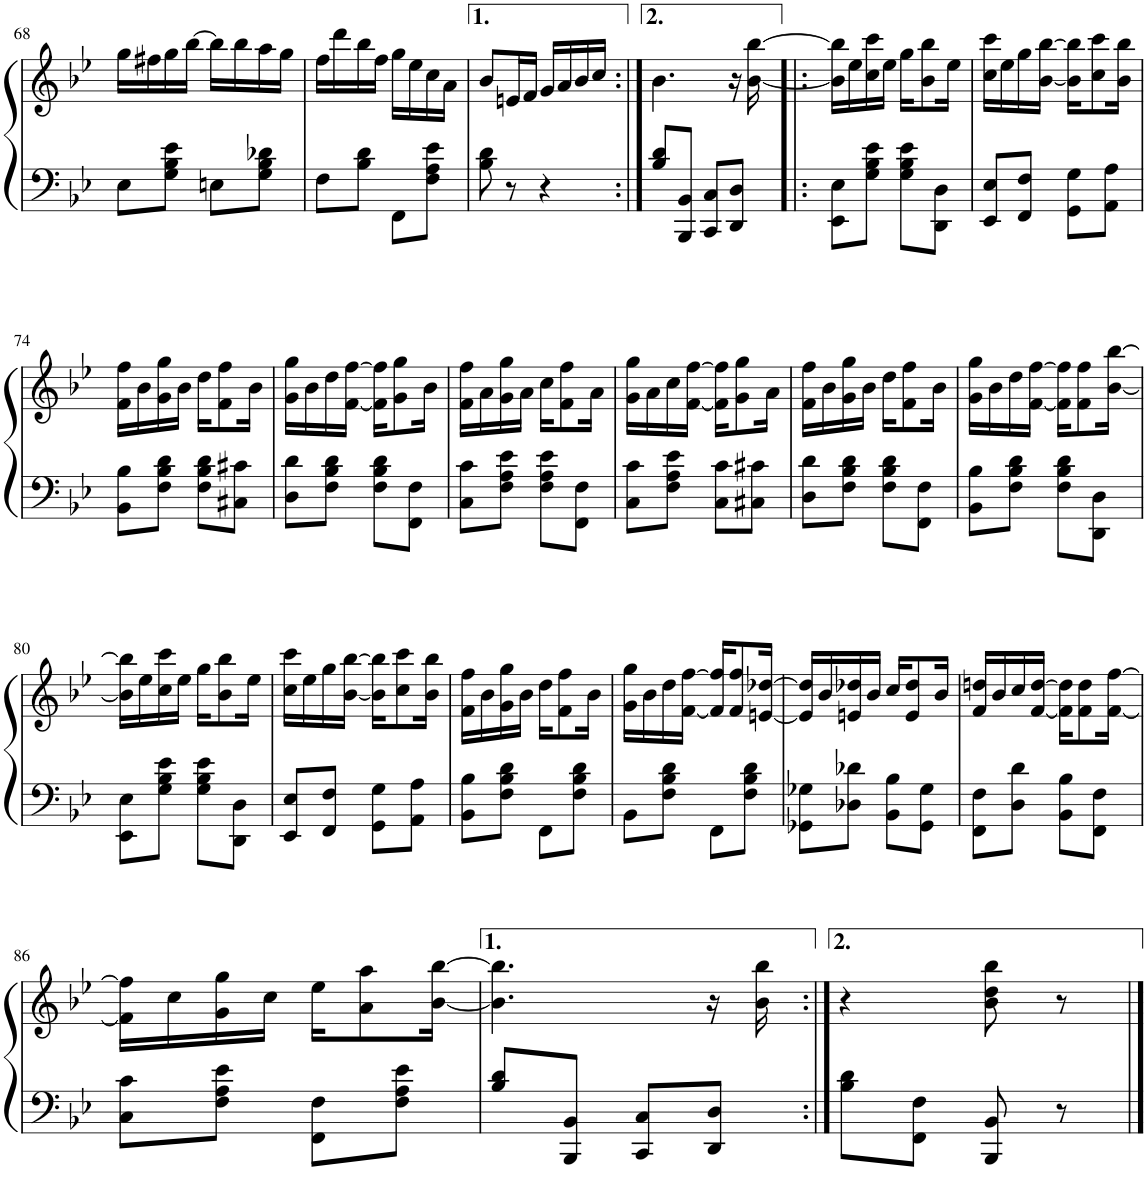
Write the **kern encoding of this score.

**kern	**kern
*part1	*part1
*staff2	*staff1
*I"Honky Tonk Piano	*
*I'Hnk. Pno.	*
!!LO:PB:g=z
*clefF4	*clefG2
*k[b-e-]	*k[b-e-]
*M2/4	*M2/4
=68	=68
8E-\L	16gg\LL
.	16ff#X\
8G\ 8B-\ 8e-\J	16gg\
.	[16bb-\JJ
8En\L	16bb-\LL]
.	16bb-\
8G\ 8B-\ 8d-X\J	16aa\
.	16gg\JJ
=69	=69
8F\L	16ff\LL
.	16ddd\
8B-\ 8d\J	16bb-\
.	16ff\JJ
8FF\L	16gg\LL
.	16ee-\
8F\ 8A\ 8e-\J	16cc\
.	16a\JJ
=70	=70
8B-\ 8d\	8b-/L
8r	16en/L
.	16f/JJ
4r	16g/LL
.	16a/
.	16b-/
.	16cc/JJ
=71:|!	=71:|!
8B-/ 8d/L	4.b-\
8BBB-/ 8BB-/J	.
8CC/ 8C/L	.
8DD/ 8D/J	16r
.	[16b-\ [16bb-\
=72!|:	=72!|:
8EE-\ 8E-\L	16b-\] 16bb-\]LL
.	16ee-\
8G\ 8B-\ 8e-\J	16cc\ 16ccc\
.	16ee-\JJ
8G\ 8B-\ 8e-\L	16gg\KL
.	8b-\ 8bb-\
8DD\ 8D\J	.
.	16ee-\Jk
=73	=73
8EE-/ 8E-/L	16cc\ 16ccc\LL
.	16ee-\
8FF/ 8F/J	16gg\
.	[16b-\ [16bb-\JJ
8GG\ 8G\L	16b-\] 16bb-\]KL
.	8cc\ 8ccc\
8AA\ 8A\J	.
.	16b-\ 16bb-\Jk
!!LO:LB:g=z
=74	=74
8BB-\ 8B-\L	16f\ 16ff\LL
.	16b-\
8F\ 8B-\ 8d\J	16g\ 16gg\
.	16b-\JJ
8F\ 8B-\ 8d\L	16dd\KL
.	8f\ 8ff\
8C#X\ 8c#X\J	.
.	16b-\Jk
=75	=75
8D\ 8d\L	16g\ 16gg\LL
.	16b-\
8F\ 8B-\ 8d\J	16dd\
.	[16f\ [16ff\JJ
8F\ 8B-\ 8d\L	16f\] 16ff\]KL
.	8g\ 8gg\
8FF\ 8F\J	.
.	16b-\Jk
=76	=76
8C\ 8c\L	16f\ 16ff\LL
.	16a\
8F\ 8A\ 8e-\J	16g\ 16gg\
.	16a\JJ
8F\ 8A\ 8e-\L	16cc\KL
.	8f\ 8ff\
8FF\ 8F\J	.
.	16a\Jk
=77	=77
8C\ 8c\L	16g\ 16gg\LL
.	16a\
8F\ 8A\ 8e-\J	16cc\
.	[16f\ [16ff\JJ
8C\ 8c\L	16f\] 16ff\]KL
.	8g\ 8gg\
8C#X\ 8c#X\J	.
.	16a\Jk
=78	=78
8D\ 8d\L	16f\ 16ff\LL
.	16b-\
8F\ 8B-\ 8d\J	16g\ 16gg\
.	16b-\JJ
8F\ 8B-\ 8d\L	16dd\KL
.	8f\ 8ff\
8FF\ 8F\J	.
.	16b-\Jk
=79	=79
8BB-\ 8B-\L	16g\ 16gg\LL
.	16b-\
8F\ 8B-\ 8d\J	16dd\
.	[16f\ [16ff\JJ
8F\ 8B-\ 8d\L	16f\] 16ff\]KL
.	8f\ 8ff\
8DD\ 8D\J	.
.	[16b-\ [16bb-\Jk
!!LO:LB:g=z
=80	=80
8EE-\ 8E-\L	16b-\] 16bb-\]LL
.	16ee-\
8G\ 8B-\ 8e-\J	16cc\ 16ccc\
.	16ee-\JJ
8G\ 8B-\ 8e-\L	16gg\KL
.	8b-\ 8bb-\
8DD\ 8D\J	.
.	16ee-\Jk
=81	=81
8EE-/ 8E-/L	16cc\ 16ccc\LL
.	16ee-\
8FF/ 8F/J	16gg\
.	[16b-\ [16bb-\JJ
8GG\ 8G\L	16b-\] 16bb-\]KL
.	8cc\ 8ccc\
8AA\ 8A\J	.
.	16b-\ 16bb-\Jk
=82	=82
8BB-\ 8B-\L	16f\ 16ff\LL
.	16b-\
8F\ 8B-\ 8d\J	16g\ 16gg\
.	16b-\JJ
8FF\L	16dd\KL
.	8f\ 8ff\
8F\ 8B-\ 8d\J	.
.	16b-\Jk
=83	=83
8BB-\L	16g\ 16gg\LL
.	16b-\
8F\ 8B-\ 8d\J	16dd\
.	[16f\ [16ff\JJ
8FF\L	16f/] 16ff/]KL
.	8f/ 8ff/
8F\ 8B-\ 8d\J	.
.	[16en/ [16dd-X/Jk
=84	=84
8GG-X\ 8G-X\L	16e/] 16dd-/]LL
.	16b-/
8D-X\ 8d-X\J	16en/ 16dd-X/
.	16b-/JJ
8BB-\ 8B-\L	16cc/KL
.	8e/ 8dd-/
8GG-\ 8G-\J	.
.	16b-/Jk
=85	=85
8FF\ 8F\L	16f/ 16ddn/LL
.	16b-/
8D\ 8d\J	16cc/
.	[16f/ [16dd/JJ
8BB-\ 8B-\L	16f\] 16dd\]KL
.	8f\ 8dd\
8FF\ 8F\J	.
.	[16f\ [16ff\Jk
!!LO:LB:g=z
=86	=86
8C\ 8c\L	16f\] 16ff\]LL
.	16cc\
8F\ 8A\ 8e-\J	16g\ 16gg\
.	16cc\JJ
8FF\ 8F\L	16ee-\KL
.	8a\ 8aa\
8F\ 8A\ 8e-\J	.
.	[16b-\ [16bb-\Jk
=87	=87
8B-/ 8d/L	4.b-\] 4.bb-\]
8BBB-/ 8BB-/J	.
8CC/ 8C/L	.
8DD/ 8D/J	16r
.	16b-\ 16bb-\
=88:|!	=88:|!
8B-\ 8d\L	4r
8FF\ 8F\J	.
8BBB-/ 8BB-/	8b-\ 8dd\ 8bb-\
8r	8r
==	==
*-	*-
